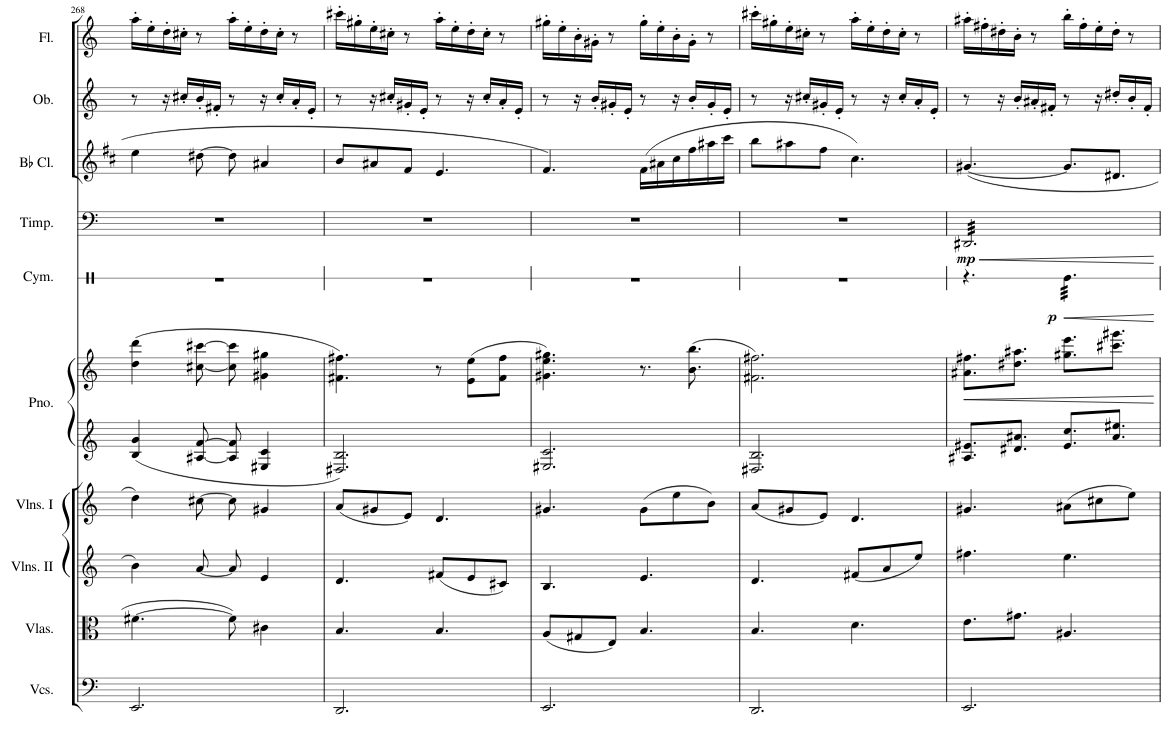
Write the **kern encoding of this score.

**kern	**kern	**kern	**kern	**kern	**kern	**dynam	**kern	**dynam	**kern	**kern	**kern
*part9	*part8	*part7	*part6	*part5	*part5	*part5	*part4	*part4	*part3	*part2	*part1
*staff10	*staff9	*staff8	*staff7	*staff6	*staff5	*staff5/6	*staff4	*staff4	*staff3	*staff2	*staff1
*I"Cellos	*I"Violas	*I"Violins II	*I"Violins I	*I"Piano	*	*	*I"Timpani	*	*I"2 Bb Clarinet	*I"2 Oboe	*I"2 Flute
*	*I'Vlas.	*I'Vlns. II	*I'Vlns. I	*I'Pno.	*	*	*I'Timp.	*	*I'Bb Cl.	*I'Ob.	*I'Fl.
!!LO:PB:g=z
*clefF4	*clefC3	*clefG2	*clefG2	*clefF4	*clefG2	*	*clefF4	*	*clefG2	*clefG2	*clefG2
*	*	*	*	*	*	*	*	*	*Trd1c2	*	*
*k[]	*k[]	*k[]	*k[]	*k[]	*k[]	*	*k[]	*	*k[f#c#]	*k[]	*k[]
*M6/8	*M6/8	*M6/8	*M6/8	*M6/8	*M6/8	*	*M6/8	*	*M6/8	*M6/8	*M6/8
=268	=268	=268	=268	=268	=268	=268	=268	=268	=268	=268	=268
2.EE/	[4.f#X\	4b\	4dd\	4d/ 4b/	(4dd\ 4ddd\	.	2.r	.	4ee\	8r	16aa'\LL
.	.	.	.	.	.	.	.	.	.	.	16ee'\
.	.	.	.	.	.	.	.	.	.	16r	16dd'\
.	.	.	.	.	.	.	.	.	.	16cc#X'/LL	16cc#X'\JJ
.	.	[8a/	[8cc#X\	[8c#X/ [8a/	[8cc#X\ [8ccc#X\	.	.	.	[8dd#X\	16b'/	8r
.	.	.	.	.	.	.	.	.	.	16f#X'/JJ	.
.	8f#\]	8a/]	8cc#\]	8c#/] 8a/]	8cc#\] 8ccc#\]	.	.	.	8dd#\]	8r	16aa'\LL
.	.	.	.	.	.	.	.	.	.	.	16ee'\
.	4c#X\	4e/	4g#X/	4G#X/ 4e/	4g#X\ 4gg#X\	.	.	.	4a#X/	16r	16dd'\
.	.	.	.	.	.	.	.	.	.	16cc#'/LL	16cc#'\JJ
.	.	.	.	.	.	.	.	.	.	16a'/	8r
.	.	.	.	.	.	.	.	.	.	16e'/JJ	.
=269	=269	=269	=269	=269	=269	=269	=269	=269	=269	=269	=269
2.DD/	4.B/	4.d/	(8a/L	2.F#X/ 2.d/	4.f#X\ 4.ff#X\)	.	2.r	.	8b/L	8r	16ccc#X'\LL
.	.	.	.	.	.	.	.	.	.	.	16gg#X'\
.	.	.	8g#X/	.	.	.	.	.	8a#X/	16r	16ee'\
.	.	.	.	.	.	.	.	.	.	16cc#X'/LL	16cc#X'\JJ
.	.	.	8e/J)	.	.	.	.	.	8f#/J	16g#X'/	8r
.	.	.	.	.	.	.	.	.	.	16e'/JJ	.
.	4.B/	(8f#X/L	4.d/	.	8r	.	.	.	4.e/	8r	16aa'\LL
.	.	.	.	.	.	.	.	.	.	.	16ee'\
.	.	8e/	.	.	(8e\ 8ee\L	.	.	.	.	16r	16dd'\
.	.	.	.	.	.	.	.	.	.	16cc#'/LL	16cc#'\JJ
.	.	8c#X/J)	.	.	8f#\ 8ff#\J	.	.	.	.	16a'/	8r
.	.	.	.	.	.	.	.	.	.	16e'/JJ	.
=270	=270	=270	=270	=270	=270	=270	=270	=270	=270	=270	=270
2.EE/	(8A/L	4.B/	4.g#X/	2.G#X/ 2.e/	4.g#X\ 4.ee\ 4.gg#X\)	.	2.r	.	4.f#/	8r	16gg#X'\LL
.	.	.	.	.	.	.	.	.	.	.	16ee'\
.	8G#X/	.	.	.	.	.	.	.	.	16r	16b'\
.	.	.	.	.	.	.	.	.	.	16b'/LL	16g#X'\JJ
.	8E/J)	.	.	.	.	.	.	.	.	16g#X'/	8r
.	.	.	.	.	.	.	.	.	.	16e'/JJ	.
.	4.B/	4.e/	(8g#\L	.	8.r	.	.	.	(16f#\LL	8r	16gg#'\LL
.	.	.	.	.	.	.	.	.	16a#X\	.	16ee'\
.	.	.	8ee\	.	.	.	.	.	16cc#\	16r	16b'\
.	.	.	.	.	(8.b\ 8.bb\	.	.	.	16ff#\	16b'/LL	16g#'\JJ
.	.	.	8b\J)	.	.	.	.	.	16aa#X\	16g#'/	8r
.	.	.	.	.	.	.	.	.	16ccc#\JJ	16e'/JJ	.
=271	=271	=271	=271	=271	=271	=271	=271	=271	=271	=271	=271
2.DD/	4.B/	4.d/	(8a/L	2.F#X/ 2.d/	2.f#X\ 2.ff#X\)	.	2.r	.	8bb\L	8r	16ccc#X'\LL
.	.	.	.	.	.	.	.	.	.	.	16gg#X'\
.	.	.	8g#X/	.	.	.	.	.	8aa#X\	16r	16ee'\
.	.	.	.	.	.	.	.	.	.	16cc#X'/LL	16cc#X'\JJ
.	.	.	8e/J)	.	.	.	.	.	8ff#\J	16g#X'/	8r
.	.	.	.	.	.	.	.	.	.	16e'/JJ	.
.	4.d\	(8f#X/L	4.d/	.	.	.	.	.	4.cc#\)	8r	16aa'\LL
.	.	.	.	.	.	.	.	.	.	.	16ee'\
.	.	8a/	.	.	.	.	.	.	.	16r	16dd'\
.	.	.	.	.	.	.	.	.	.	16cc#'/LL	16cc#'\JJ
.	.	8ee/J)	.	.	.	.	.	.	.	16a'/	8r
.	.	.	.	.	.	.	.	.	.	16e'/JJ	.
=272	=272	=272	=272	=272	=272	=272	=272	=272	=272	=272	=272
!	!	!	!	!	!	!LO:HP:b	!	!LO:HP:b	!	!	!
!	!	!	!	!	!	!	!	!LO:DY:n=1:b	!	!	!
*	*	*	*	*	*	*	*tremolo	*	*	*	*
2.EE/	8.e\L	4.ff#X\	4.g#X/	8.c#X/ 8.g#X/L	8.a#X\ 8.ff#X\L	<	32DD#X/LLL	< mp	[4.g#X/	8r	16aa#X'\LL
.	.	.	.	.	.	.	32DD#X/	.	.	.	.
.	.	.	.	.	.	.	32DD#X/	.	.	.	16ff#X'\
.	.	.	.	.	.	.	32DD#X/	.	.	.	.
.	.	.	.	.	.	.	32DD#X/	.	.	16r	16dd#X'\
.	.	.	.	.	.	.	32DD#X/	.	.	.	.
.	8.g#X\J	.	.	8.f#X/ 8.cc#X/J	8.dd#X\ 8.aa#X\J	.	32DD#X/	.	.	16b'/LL	16b'\JJ
.	.	.	.	.	.	.	32DD#X/	.	.	.	.
.	.	.	.	.	.	.	32DD#X/	.	.	16a#X'/	8r
.	.	.	.	.	.	.	32DD#X/	.	.	.	.
.	.	.	.	.	.	.	32DD#X/	.	.	16f#X'/JJ	.
.	.	.	.	.	.	.	32DD#X/	.	.	.	.
.	4.A#X/	4.ee\	(8a#X\L	8.g#/ 8.ee/L	8.gg#X\ 8.eee\L	.	32DD#X/	.	8.g#/L]	8r	16bb'\LL
.	.	.	.	.	.	.	32DD#X/	.	.	.	.
.	.	.	.	.	.	.	32DD#X/	.	.	.	16ff#'\
.	.	.	.	.	.	.	32DD#X/	.	.	.	.
.	.	.	8cc#X\	.	.	.	32DD#X/	.	.	16r	16ee'\
.	.	.	.	.	.	.	32DD#X/	.	.	.	.
.	.	.	.	8.cc#/ 8.gg#X/J	8.ccc#X\ 8.ggg#X\J	.	32DD#X/	.	8.d#X/J	16dd#X'/LL	16dd#'\JJ
.	.	.	.	.	.	.	32DD#X/	.	.	.	.
.	.	.	8ee\J)	.	.	.	32DD#X/	.	.	16b'/	8r
.	.	.	.	.	.	.	32DD#X/	.	.	.	.
.	.	.	.	.	.	.	32DD#X/	.	.	16f#'/JJ	.
.	.	.	.	.	.	.	32DD#X/JJJ	.	.	.	.
*	*	*	*	*	*	*	*Xtremolo	*	*	*	*
.	.	.	.	.	.	[	.	[	.	.	.
=	=	=	=	=	=	=	=	=	=	=	=
*-	*-	*-	*-	*-	*-	*-	*-	*-	*-	*-	*-
